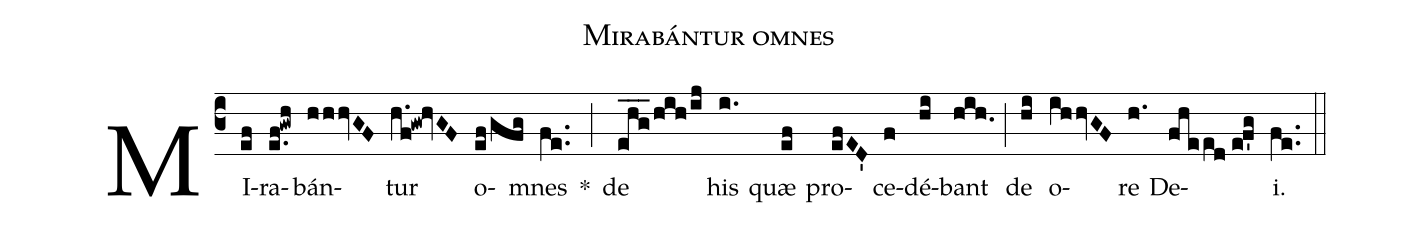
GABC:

name:Mirabántur omnes;
%%
(c3) MI(ef)ra(e.f!gwh)bán(hhhvGF)tur(h.f!gw!hvGF) o(ef!/gfg)mnes(fe..) *(;)
de(ehg___!/hih!/ij) his(i.) quæ(ef) pro(efED')ce(f)dé(hi)bant(hih.) (;)
de(hi) o(ihhvGF)re(h.) De(fheed!//e!f'g)i.(fe..) (::)
